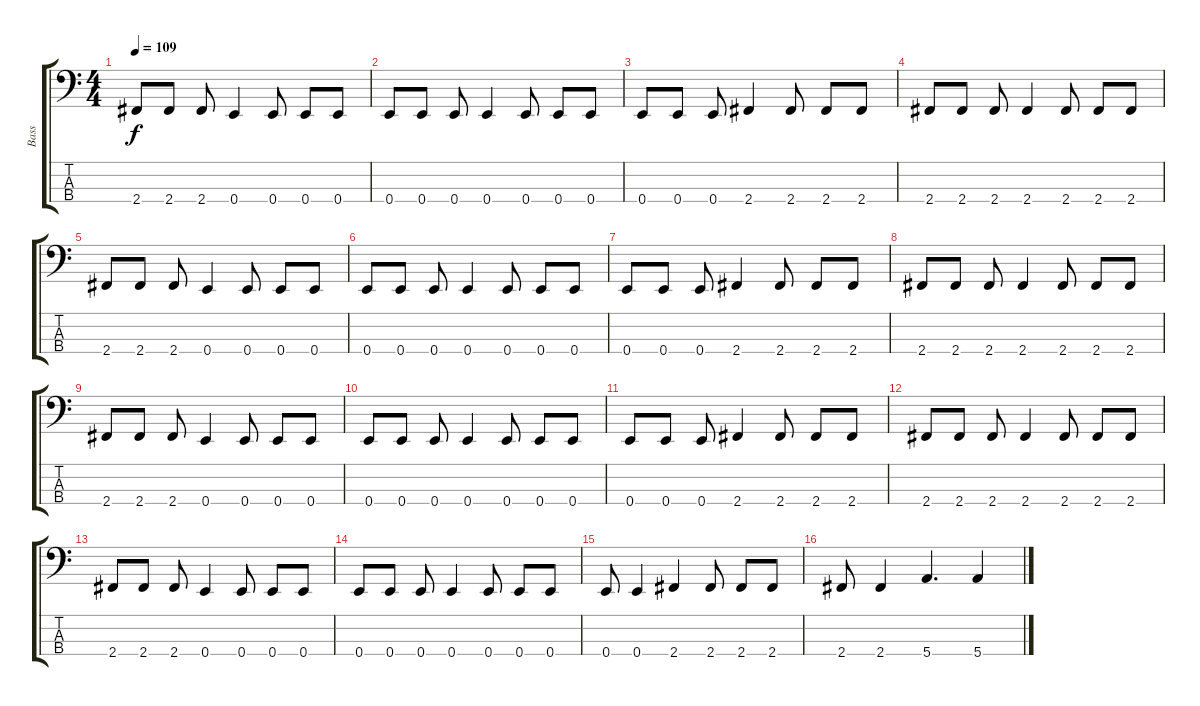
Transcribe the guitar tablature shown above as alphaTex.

\track ("Bass" "Bass") {instrument electricbasspick}
\staff {score tabs}
\tuning (G2 D2 A1 E1) {hide}
\ts (4 4)
\tempo 109
\clef f4
\ks c
2.4.8{dy f} 2.4.8 2.4.8 0.4.4 0.4.8 0.4.8 0.4.8 |
0.4.8 0.4.8 0.4.8 0.4.4 0.4.8 0.4.8 0.4.8 |
0.4.8 0.4.8 0.4.8 2.4.4 2.4.8 2.4.8 2.4.8 |
2.4.8 2.4.8 2.4.8 2.4.4 2.4.8 2.4.8 2.4.8 |
2.4.8 2.4.8 2.4.8 0.4.4 0.4.8 0.4.8 0.4.8 |
0.4.8 0.4.8 0.4.8 0.4.4 0.4.8 0.4.8 0.4.8 |
0.4.8 0.4.8 0.4.8 2.4.4 2.4.8 2.4.8 2.4.8 |
2.4.8 2.4.8 2.4.8 2.4.4 2.4.8 2.4.8 2.4.8 |
2.4.8 2.4.8 2.4.8 0.4.4 0.4.8 0.4.8 0.4.8 |
0.4.8 0.4.8 0.4.8 0.4.4 0.4.8 0.4.8 0.4.8 |
0.4.8 0.4.8 0.4.8 2.4.4 2.4.8 2.4.8 2.4.8 |
2.4.8 2.4.8 2.4.8 2.4.4 2.4.8 2.4.8 2.4.8 |
2.4.8 2.4.8 2.4.8 0.4.4 0.4.8 0.4.8 0.4.8 |
0.4.8 0.4.8 0.4.8 0.4.4 0.4.8 0.4.8 0.4.8 |
0.4.8 0.4.4 2.4.4 2.4.8 2.4.8 2.4.8 |
2.4.8 2.4.4 5.4.4{d} 5.4.4
